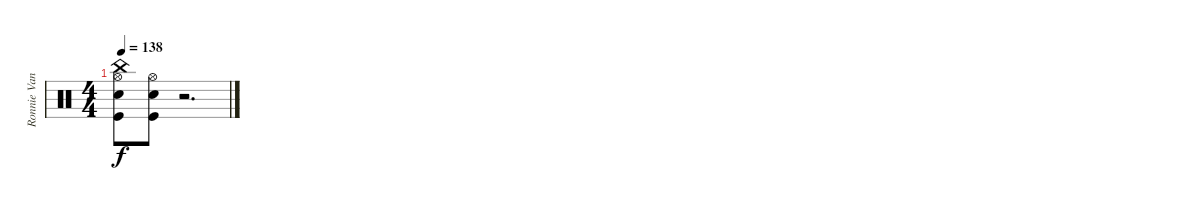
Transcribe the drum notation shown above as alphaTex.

\track ("Ronnie Vannucci Jr.'s drums" "Ronnie Van") {instrument percussion}
\staff {score}
\articulation defaults
\ts (4 4)
\tempo 138
\clef neutral
\ks c
("China (hit)" "Hi-Hat (open)" "Snare (hit) 2" "Kick (hit)").8{dy f} ("Hi-Hat (open)" "Snare (hit) 2" "Kick (hit)").8 r.2{d}
